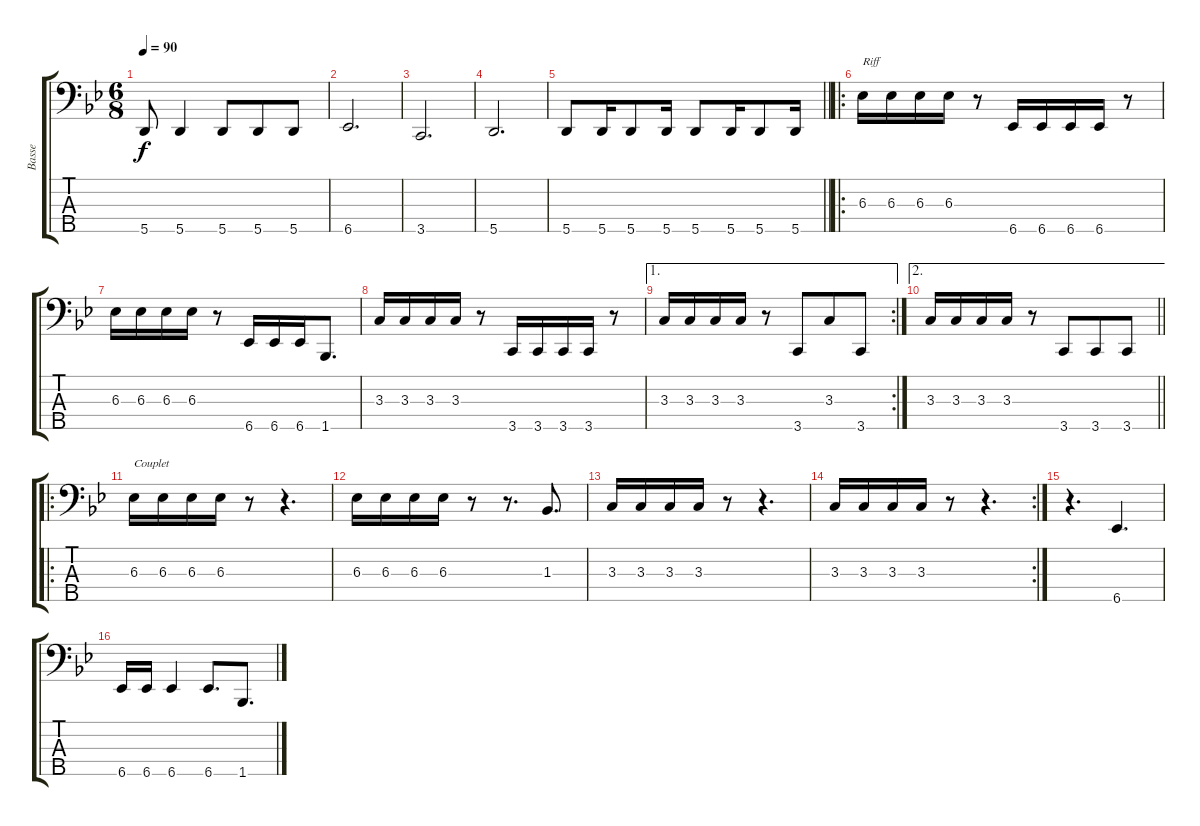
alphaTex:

\track ("Basse" "Basse") {instrument electricbassfinger}
\staff {score tabs}
\tuning (G2 D2 A1 E1 A0) {hide}
\ts (6 8)
\tempo 90
\clef f4
\ks bb
5.5.8{dy f} 5.5.4 5.5.8 5.5.8 5.5.8 |
6.5.2{d} |
3.5.2{d} |
5.5.2{d} |
\barLineRight lightlight
5.5.8 5.5.16 5.5.8 5.5.16 5.5.8 5.5.16 5.5.8 5.5.16 |
\ro
6.3.16{txt "Riff"} 6.3.16 6.3.16 6.3.16 r.8 6.5.16 6.5.16 6.5.16 6.5.16 r.8 |
6.3.16 6.3.16 6.3.16 6.3.16 r.8 6.5.16 6.5.16 6.5.16 1.5.8{d} |
3.3.16 3.3.16 3.3.16 3.3.16 r.8 3.5.16 3.5.16 3.5.16 3.5.16 r.8 |
\ae 1
\rc 2
3.3.16 3.3.16 3.3.16 3.3.16 r.8 3.5.8 3.3.8 3.5.8 |
\ae 2
\barLineRight lightlight
3.3.16 3.3.16 3.3.16 3.3.16 r.8 3.5.8 3.5.8 3.5.8 |
\ro
6.3.16{txt "Couplet"} 6.3.16 6.3.16 6.3.16 r.8 r.4{d} |
6.3.16 6.3.16 6.3.16 6.3.16 r.8 r.8{d} 1.3.8{d} |
3.3.16 3.3.16 3.3.16 3.3.16 r.8 r.4{d} |
\rc 2
3.3.16 3.3.16 3.3.16 3.3.16 r.8 r.4{d} |
r.4{d} 6.5.4{d} |
6.5.16 6.5.16 6.5.4 6.5.8{d} 1.5.8{d}
